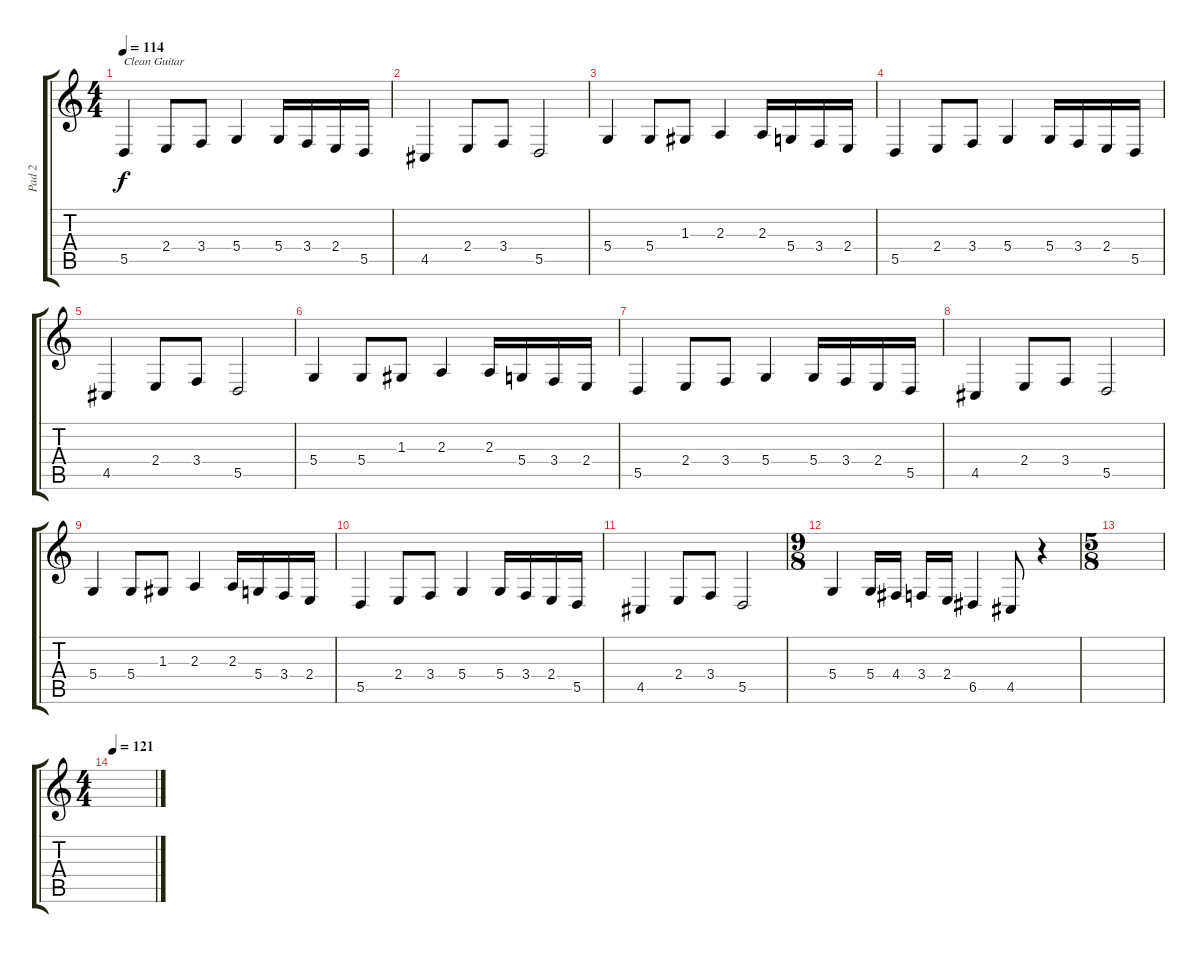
\track ("Pad 2" "Pad 2") {instrument pad2warm}
\staff {score tabs}
\tuning (E4 B3 G3 D3 A2 E2) {hide}
\ts (4 4)
\tempo 114
\clef g2
\ks c
5.5.4{txt "Clean Guitar" dy f volume 8 instrument electricguitarclean} 2.4.8 3.4.8 5.4.4 5.4.16 3.4.16 2.4.16 5.5.16 |
4.5.4 2.4.8 3.4.8 5.5.2 |
5.4.4 5.4.8 1.3.8 2.3.4 2.3.16 5.4.16 3.4.16 2.4.16 |
5.5.4 2.4.8 3.4.8 5.4.4 5.4.16 3.4.16 2.4.16 5.5.16 |
4.5.4 2.4.8 3.4.8 5.5.2 |
5.4.4 5.4.8 1.3.8 2.3.4 2.3.16 5.4.16 3.4.16 2.4.16 |
5.5.4 2.4.8 3.4.8 5.4.4 5.4.16 3.4.16 2.4.16 5.5.16 |
4.5.4 2.4.8 3.4.8 5.5.2 |
5.4.4 5.4.8 1.3.8 2.3.4 2.3.16 5.4.16 3.4.16 2.4.16 |
5.5.4 2.4.8 3.4.8 5.4.4 5.4.16 3.4.16 2.4.16 5.5.16 |
4.5.4 2.4.8 3.4.8 5.5.2 |
\ts (9 8)
5.4.4 5.4.16 4.4.16 3.4.16 2.4.16 6.5.4 4.5.8 r.4 |
\ts (5 8)
|
\ts (4 4)
\tempo 121
